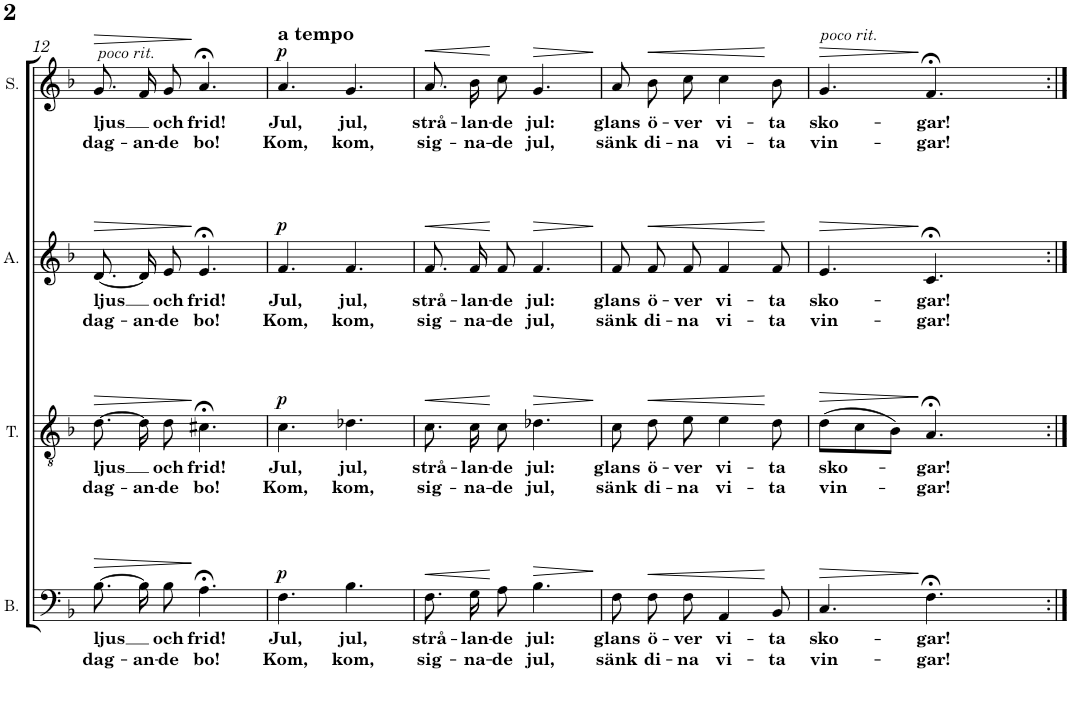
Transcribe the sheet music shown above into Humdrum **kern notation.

**kern	**text	**text	**dynam	**kern	**text	**text	**dynam	**kern	**text	**text	**dynam	**kern	**text	**text	**dynam	**kern	**text	**text	**dynam	**kern	**text	**text	**dynam	**kern	**text	**text	**dynam	**kern	**text	**text	**dynam
*part8	*part8	*part8	*part8	*part7	*part7	*part7	*part7	*part6	*part6	*part6	*part6	*part5	*part5	*part5	*part5	*part4	*part4	*part4	*part4	*part3	*part3	*part3	*part3	*part2	*part2	*part2	*part2	*part1	*part1	*part1	*part1
*staff8	*staff8	*staff8	*staff8	*staff7	*staff7	*staff7	*staff7	*staff6	*staff6	*staff6	*staff6	*staff5	*staff5	*staff5	*staff5	*staff4	*staff4	*staff4	*staff4	*staff3	*staff3	*staff3	*staff3	*staff2	*staff2	*staff2	*staff2	*staff1	*staff1	*staff1	*staff1
*I"Bass	*	*	*	*I"Tenor	*	*	*	*I"Alto	*	*	*	*I"Soprano	*	*	*	*I"Bass	*	*	*	*I"Tenor	*	*	*	*I"Alto	*	*	*	*I"Soprano	*	*	*
*I'B.	*	*	*	*I'T.	*	*	*	*I'A.	*	*	*	*I'S.	*	*	*	*I'B.	*	*	*	*I'T.	*	*	*	*I'A.	*	*	*	*I'S.	*	*	*
!!LO:PB:g=z
*clefF4	*	*	*	*clefGv2	*	*	*	*clefG2	*	*	*	*clefG2	*	*	*	*clefF4	*	*	*	*clefGv2	*	*	*	*clefG2	*	*	*	*clefG2	*	*	*
*k[b-]	*	*	*	*k[b-]	*	*	*	*k[b-]	*	*	*	*k[b-]	*	*	*	*k[b-]	*	*	*	*k[b-]	*	*	*	*k[b-]	*	*	*	*k[b-]	*	*	*
*M6/8	*	*	*	*M6/8	*	*	*	*M6/8	*	*	*	*M6/8	*	*	*	*M6/8	*	*	*	*M6/8	*	*	*	*M6/8	*	*	*	*M6/8	*	*	*
=12	=12	=12	=12	=12	=12	=12	=12	=12	=12	=12	=12	=12	=12	=12	=12	=12	=12	=12	=12	=12	=12	=12	=12	=12	=12	=12	=12	=12	=12	=12	=12
!	!	!	!	!	!	!	!	!	!	!	!	!	!	!	!	!	!	!	!	!	!	!	!	!	!	!	!	!LO:TX:a:i:t=poco rit.	!	!	!
!	!	!	!	!	!	!	!	!	!	!	!	!LO:TX:a:i:t=poco rit.	!	!	!	!	!	!	!	!	!	!	!	!	!	!	!	!	!	!	!
!	!	!	!LO:HP:b	!	!	!	!LO:HP:b	!	!	!	!LO:HP:b	!	!	!	!LO:HP:b	!	!LO:LY:b	!LO:LY:b	!LO:HP:b	!	!LO:LY:b	!LO:LY:b	!LO:HP:b	!	!LO:LY:b	!LO:LY:b	!LO:HP:b	!	!LO:LY:b	!LO:LY:b	!LO:HP:b
[8.B-\L	lys	vore-	>	[8.d\L	lys	vor-	>	[8.d/L	lys	vor-	>	8.g/L	lys	vor-	>	[8.B-\L	ljus	dag-	>	[8.d\	ljus	dag-	>	[8.d/L	ljus	dag-	>	8.g/L	ljus	dag-	>
!	!	!	!	!	!	!	!	!	!	!	!	!	!	!	!	!	!	!LO:LY:b	!	!	!	!LO:LY:b	!	!	!	!LO:LY:b	!	!	!	!LO:LY:b	!
16B-\K]	.	-den-	.	16d\K]	.	-den-	.	16d/K]	.	-den-	.	16f/K	.	-den-	.	16B-\K]	.	-an-	.	16d\]	.	-an-	.	16d/K]	.	-an-	.	16f/K	.	-an-	.
!	!	!	!	!	!	!	!	!	!	!	!	!	!	!	!	!	!LO:LY:b	!LO:LY:b	!	!	!LO:LY:b	!LO:LY:b	!	!	!LO:LY:b	!LO:LY:b	!	!	!LO:LY:b	!LO:LY:b	!
8B-\J	og	-de	.	8d\J	og	-de	.	8e/J	og	-de	.	8g/J	og	-de	.	8B-\J	och	-de	.	8d\	och	-de	.	8e/J	och	-de	.	8g/J	och	-de	.
!	!	!	!	!	!	!	!	!	!	!	!	!	!	!	!	!	!LO:LY:b	!LO:LY:b	!	!	!LO:LY:b	!LO:LY:b	!	!	!LO:LY:b	!LO:LY:b	!	!	!LO:LY:b	!LO:LY:b	!
4.A;<	fred!	bo!	]	4.c#X;<	fred!	bo!	]	4.e;<	fred!	bo!	]	4.a;<,	fred!	bo!	]	4.A;<\	frid!	bo!	]	4.c#X;<\	frid!	bo!	]	4.e;</	frid!	bo!	]	4.a;<,/	frid!	bo!	]
=13	=13	=13	=13	=13	=13	=13	=13	=13	=13	=13	=13	=13	=13	=13	=13	=13	=13	=13	=13	=13	=13	=13	=13	=13	=13	=13	=13	=13	=13	=13	=13
!	!	!	!	!	!	!	!	!	!	!	!	!	!	!	!	!	!	!	!	!	!	!	!	!	!	!	!	!LO:TX:a:B:t=a tempo	!	!	!
!	!	!	!LO:DY:b	!	!	!	!LO:DY:b	!	!	!	!LO:DY:b	!	!	!	!LO:DY:b	!	!LO:LY:b	!LO:LY:b	!LO:DY:a	!	!LO:LY:b	!LO:LY:b	!LO:DY:a	!	!LO:LY:b	!LO:LY:b	!LO:DY:a	!	!LO:LY:b	!LO:LY:b	!LO:DY:a
4.F	Jul,	Kom,	p	4.c	Jul,	Kom,	p	4.f	Jul,	Kom,	p	4.a,	Jul,	Kom,	p	4.F\	Jul,	Kom,	p	4.c\	Jul,	Kom,	p	4.f/	Jul,	Kom,	p	4.a,/	Jul,	Kom,	p
!	!	!	!	!	!	!	!	!	!	!	!	!	!	!	!	!	!LO:LY:b	!LO:LY:b	!	!	!LO:LY:b	!LO:LY:b	!	!	!LO:LY:b	!LO:LY:b	!	!	!LO:LY:b	!LO:LY:b	!
4.B-	jul,	kom,	.	4.d-X	jul,	kom,	.	4.f	jul,	kom,	.	4.g	jul,	kom,	.	4.B-\	jul,	kom,	.	4.d-X\	jul,	kom,	.	4.f/	jul,	kom,	.	4.g/	jul,	kom,	.
=14	=14	=14	=14	=14	=14	=14	=14	=14	=14	=14	=14	=14	=14	=14	=14	=14	=14	=14	=14	=14	=14	=14	=14	=14	=14	=14	=14	=14	=14	=14	=14
!	!	!	!LO:HP:b	!	!	!	!LO:HP:b	!	!	!	!LO:HP:b	!	!	!	!LO:HP:b	!	!LO:LY:b	!LO:LY:b	!LO:HP:b	!	!LO:LY:b	!LO:LY:b	!LO:HP:b	!	!LO:LY:b	!LO:LY:b	!LO:HP:b	!	!LO:LY:b	!LO:LY:b	!LO:HP:b
8.F\L	strå-	sig-	<	8.c\L	strå-	sig-	<	8.f/L	strå-	sig-	<	8.a\L	strå-	sig-	<	8.F\L	strå-	sig-	<	8.c\	strå-	sig-	<	8.f/L	strå-	sig-	<	8.a\L	strå-	sig-	<
!	!	!	!	!	!	!	!	!	!	!	!	!	!	!	!	!	!LO:LY:b	!LO:LY:b	!	!	!LO:LY:b	!LO:LY:b	!	!	!LO:LY:b	!LO:LY:b	!	!	!LO:LY:b	!LO:LY:b	!
16G\K	-len-	-ne-	.	16c\K	-len-	-ne-	.	16f/K	-len-	-ne-	.	16b-\K	-len-	-ne-	.	16G\K	-lan-	-na-	.	16c\	-lan-	-na-	.	16f/K	-lan-	-na-	.	16b-\K	-lan-	-na-	.
!	!	!	!	!	!	!	!	!	!	!	!	!	!	!	!	!	!LO:LY:b	!LO:LY:b	!	!	!LO:LY:b	!LO:LY:b	!	!	!LO:LY:b	!LO:LY:b	!	!	!LO:LY:b	!LO:LY:b	!
8A\J	-de	-de	[	8c\J	-de	-de	[	8f/J	-de	-de	[	8cc\J	-de	-de	[	8A\J	-de	-de	[	8c\	-de	-de	[	8f/J	-de	-de	[	8cc\J	-de	-de	[
!	!	!	!LO:HP:b	!	!	!	!LO:HP:b	!	!	!	!LO:HP:b	!	!	!	!LO:HP:b	!	!LO:LY:b	!LO:LY:b	!LO:HP:b	!	!LO:LY:b	!LO:LY:b	!LO:HP:b	!	!LO:LY:b	!LO:LY:b	!LO:HP:b	!	!LO:LY:b	!LO:LY:b	!LO:HP:b
4.B-	jul!	jul!	>	4.d-X	jul!	jul!	>	4.f	jul!	jul!	>	4.g	jul!	jul!	>	4.B-\	jul:	jul,	>	4.d-X\	jul:	jul,	>	4.f/	jul:	jul,	>	4.g/	jul:	jul,	>
.	.	.	]	.	.	.	]	.	.	.	]	.	.	.	]	.	.	.	]	.	.	.	]	.	.	.	]	.	.	.	]
=15	=15	=15	=15	=15	=15	=15	=15	=15	=15	=15	=15	=15	=15	=15	=15	=15	=15	=15	=15	=15	=15	=15	=15	=15	=15	=15	=15	=15	=15	=15	=15
!	!	!	!	!	!	!	!	!	!	!	!	!	!	!	!	!	!LO:LY:b	!LO:LY:b	!	!	!LO:LY:b	!LO:LY:b	!	!	!LO:LY:b	!LO:LY:b	!	!	!LO:LY:b	!LO:LY:b	!
8F\L	Glans	Sænk	.	8c\L	Glans	Sænk	.	8f/L	Glans	Sænk	.	8a\L	Glans	Sænk	.	8F\L	glans	sänk	.	8c\	glans	sänk	.	8f/L	glans	sänk	.	8a\L	glans	sänk	.
!	!	!	!LO:HP:b	!	!	!	!LO:HP:b	!	!	!	!LO:HP:b	!	!	!	!LO:HP:b	!	!LO:LY:b	!LO:LY:b	!LO:HP:b	!	!LO:LY:b	!LO:LY:b	!LO:HP:b	!	!LO:LY:b	!LO:LY:b	!LO:HP:b	!	!LO:LY:b	!LO:LY:b	!LO:HP:b
8F\	o-	di-	<	8d\	o-	di-	<	8f/	o-	di-	<	8b-\	o-	di-	<	8F\	ö-	di-	<	8d\	ö-	di-	<	8f/	ö-	di-	<	8b-\	ö-	di-	<
!	!	!	!	!	!	!	!	!	!	!	!	!	!	!	!	!	!LO:LY:b	!LO:LY:b	!	!	!LO:LY:b	!LO:LY:b	!	!	!LO:LY:b	!LO:LY:b	!	!	!LO:LY:b	!LO:LY:b	!
8F\J	-ver	-ne	.	8e\J	-ver	-ne	.	8f/J	-ver	-ne	.	8cc\J	-ver	-ne	.	8F\J	-ver	-na	.	8e\	-ver	-na	.	8f/J	-ver	-na	.	8cc\J	-ver	-na	.
!	!	!	!	!	!	!	!	!	!	!	!	!	!	!	!	!	!LO:LY:b	!LO:LY:b	!	!	!LO:LY:b	!LO:LY:b	!	!	!LO:LY:b	!LO:LY:b	!	!	!LO:LY:b	!LO:LY:b	!
4AA	hvi-	hvi-	.	4e	hvi-	hvi-	.	4f	hvi-	hvi-	.	4cc	hvi-	hvi-	.	4AA/	vi-	vi-	.	4e\	vi-	vi-	.	4f/	vi-	vi-	.	4cc\	vi-	vi-	.
!	!	!	!	!	!	!	!	!	!	!	!	!	!	!	!	!	!LO:LY:b	!LO:LY:b	!	!	!LO:LY:b	!LO:LY:b	!	!	!LO:LY:b	!LO:LY:b	!	!	!LO:LY:b	!LO:LY:b	!
8BB-	-de	-de	[	8d	-de	-de	[	8f	-de	-de	[	8b-	-de	-de	[	8BB-/	-ta	-ta	[	8d\	-ta	-ta	[	8f/	-ta	-ta	[	8b-\	-ta	-ta	[
=16	=16	=16	=16	=16	=16	=16	=16	=16	=16	=16	=16	=16	=16	=16	=16	=16	=16	=16	=16	=16	=16	=16	=16	=16	=16	=16	=16	=16	=16	=16	=16
!	!	!	!	!	!	!	!	!	!	!	!	!	!	!	!	!	!	!	!	!	!	!	!	!	!	!	!	!LO:TX:a:i:t=poco rit.	!	!	!
!	!	!	!	!	!	!	!	!	!	!	!	!LO:TX:a:i:t=poco rit.	!	!	!	!	!	!	!	!	!	!	!	!	!	!	!	!	!	!	!
!	!	!	!LO:HP:b	!	!	!	!LO:HP:b	!	!	!	!LO:HP:b	!	!	!	!LO:HP:b	!	!LO:LY:b	!LO:LY:b	!LO:HP:b	!	!LO:LY:b	!LO:LY:b	!LO:HP:b	!	!LO:LY:b	!LO:LY:b	!LO:HP:b	!	!LO:LY:b	!LO:LY:b	!LO:HP:b
4.C	sko-	vin-	>	(>8d	sko-	vin-	>	4.e	sko-	vin-	>	4.g	sko-	vin-	>	4.C/	sko-	vin-	>	(>8d\L	sko-	vin-	>	4.e/	sko-	vin-	>	4.g/	sko-	vin-	>
.	.	.	.	8c	.	.	.	.	.	.	.	.	.	.	.	.	.	.	.	8c\	.	.	.	.	.	.	.	.	.	.	.
.	.	.	.	8B-)	.	.	.	.	.	.	.	.	.	.	.	.	.	.	.	8B-\J)	.	.	.	.	.	.	.	.	.	.	.
!	!	!	!	!	!	!	!	!	!	!	!	!	!	!	!	!	!LO:LY:b	!LO:LY:b	!	!	!LO:LY:b	!LO:LY:b	!	!	!LO:LY:b	!LO:LY:b	!	!	!LO:LY:b	!LO:LY:b	!
4.F;<	-ve!	-ger!	]	4.A;<	-ve!	-ger!	]	4.c;<	-ve!	-ger!	]	4.f;<	-ve!	-ger!	]	4.F;<\	-gar!	-gar!	]	4.A;</	-gar!	-gar!	]	4.c;</	-gar!	-gar!	]	4.f;</	-gar!	-gar!	]
4ryy	.	.	.	4ryy	.	.	.	4ryy	.	.	.	4ryy	.	.	.	4ryy	.	.	.	4ryy	.	.	.	4ryy	.	.	.	4ryy	.	.	.
=:|!	=:|!	=:|!	=:|!	=:|!	=:|!	=:|!	=:|!	=:|!	=:|!	=:|!	=:|!	=:|!	=:|!	=:|!	=:|!	=:|!	=:|!	=:|!	=:|!	=:|!	=:|!	=:|!	=:|!	=:|!	=:|!	=:|!	=:|!	=:|!	=:|!	=:|!	=:|!
*-	*-	*-	*-	*-	*-	*-	*-	*-	*-	*-	*-	*-	*-	*-	*-	*-	*-	*-	*-	*-	*-	*-	*-	*-	*-	*-	*-	*-	*-	*-	*-
